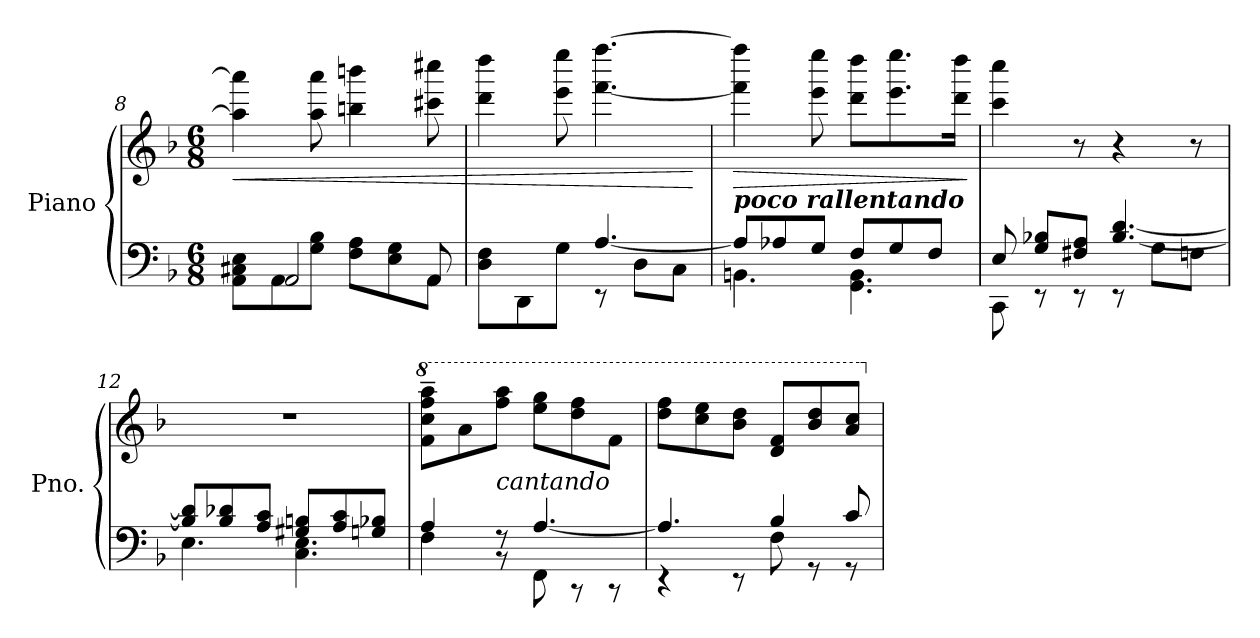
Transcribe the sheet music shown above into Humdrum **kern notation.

**kern	**kern	**dynam
*part1	*part1	*part1
*staff2	*staff1	*staff1/2
*I"Piano	*	*
*I'Pno.	*	*
*clefF4	*clefG2	*
*k[b-]	*k[b-]	*
*M6/8	*M6/8	*
=8	=8	=8
*^	*	*
!	!	!	!LO:HP:b
8AA\ 8C#X\ 8E\L	8ryy	4aa\] 4aaa\]	<
8AA\	2AA/	.	.
8G\ 8B-\J	.	8aa\ 8aaa\	.
8F\ 8A\L	.	4bbn\ 4bbbn\	.
8E\ 8G\	.	.	.
8AA\J	8AA/	8ccc#X\ 8cccc#X\	.
=9	=9	=9	=9
8D\ 8F\L	4.ryy	4ddd\ 4dddd\	.
8DD\	.	.	.
8G\J	.	8eee\ 8eeee\	.
8rEE	[4.A/	[4.fff\ [4.ffff\	.
8D\L	.	.	.
8C\J	.	.	.
*v	*v	*	*
.	.	[
=10	=10	=10
*^	*	*
!	!	!LO:TX:b:Bi:t=poco rallentando	!
!	!	!	!LO:HP:b
4.BBn\	8A/L]	4fff\] 4ffff\]	>
.	8A-X/	.	.
.	8G/J	8eee\ 8eeee\	.
4.GG\ 4.BB\	8F/L	8ddd\ 8dddd\L	.
.	8G/	8.eee\ 8.eeee\	.
.	8F/J	.	.
.	.	16ddd\ 16dddd\Jk	.
*v	*v	*	*
.	.	]
=11	=11	=11
*^	*	*
8CC\	8E/	4ccc\ 4cccc\	.
8rEE	8G/ 8B-X/L	.	.
8rEE	8F#X/ 8A/J	8r	.
8rEE	[4.B-/ [4.d/	4r	.
8G\L	.	.	.
8Fn\J	.	8r	.
!!LO:LB:g=z
=12	=12	=12	=12
4.E\	8B-/] 8d/]L	2.r	.
.	8B-/ 8d-X/	.	.
.	8A/ 8c/J	.	.
4.C\ 4.E\	8G#X/ 8Bn/L	.	.
.	8A/ 8c/	.	.
.	8Gn/ 8B-X/J	.	.
=13	=13	=13	=13
*	*	*8va	*
4F\	4A/	8ff\~ 8ccc\~ 8fff\~ 8aaa\~L	.
.	.	8aa\	.
!LO:TX:a:i:t=cantando	!	!	!
8r	8r	8fff\ 8aaa\J	.
8FF\	[4.A/	8eee\ 8ggg\L	.
8rCC	.	8ddd\ 8fff\	.
8rCC	.	8ff\J	.
=14	=14	=14	=14
4rEE	4.A/]	8ddd\ 8fff\L	.
.	.	8ccc\ 8eee\	.
8rEE	.	8bb-\ 8ddd\J	.
8F\	4B-/	8dd/ 8ff/L	.
8rGG	.	8bb-/ 8ddd/	.
8rGG	8c/	8aa/ 8ccc/J	.
*	*	*X8va	*
*v	*v	*	*
=	=	=
*-	*-	*-
